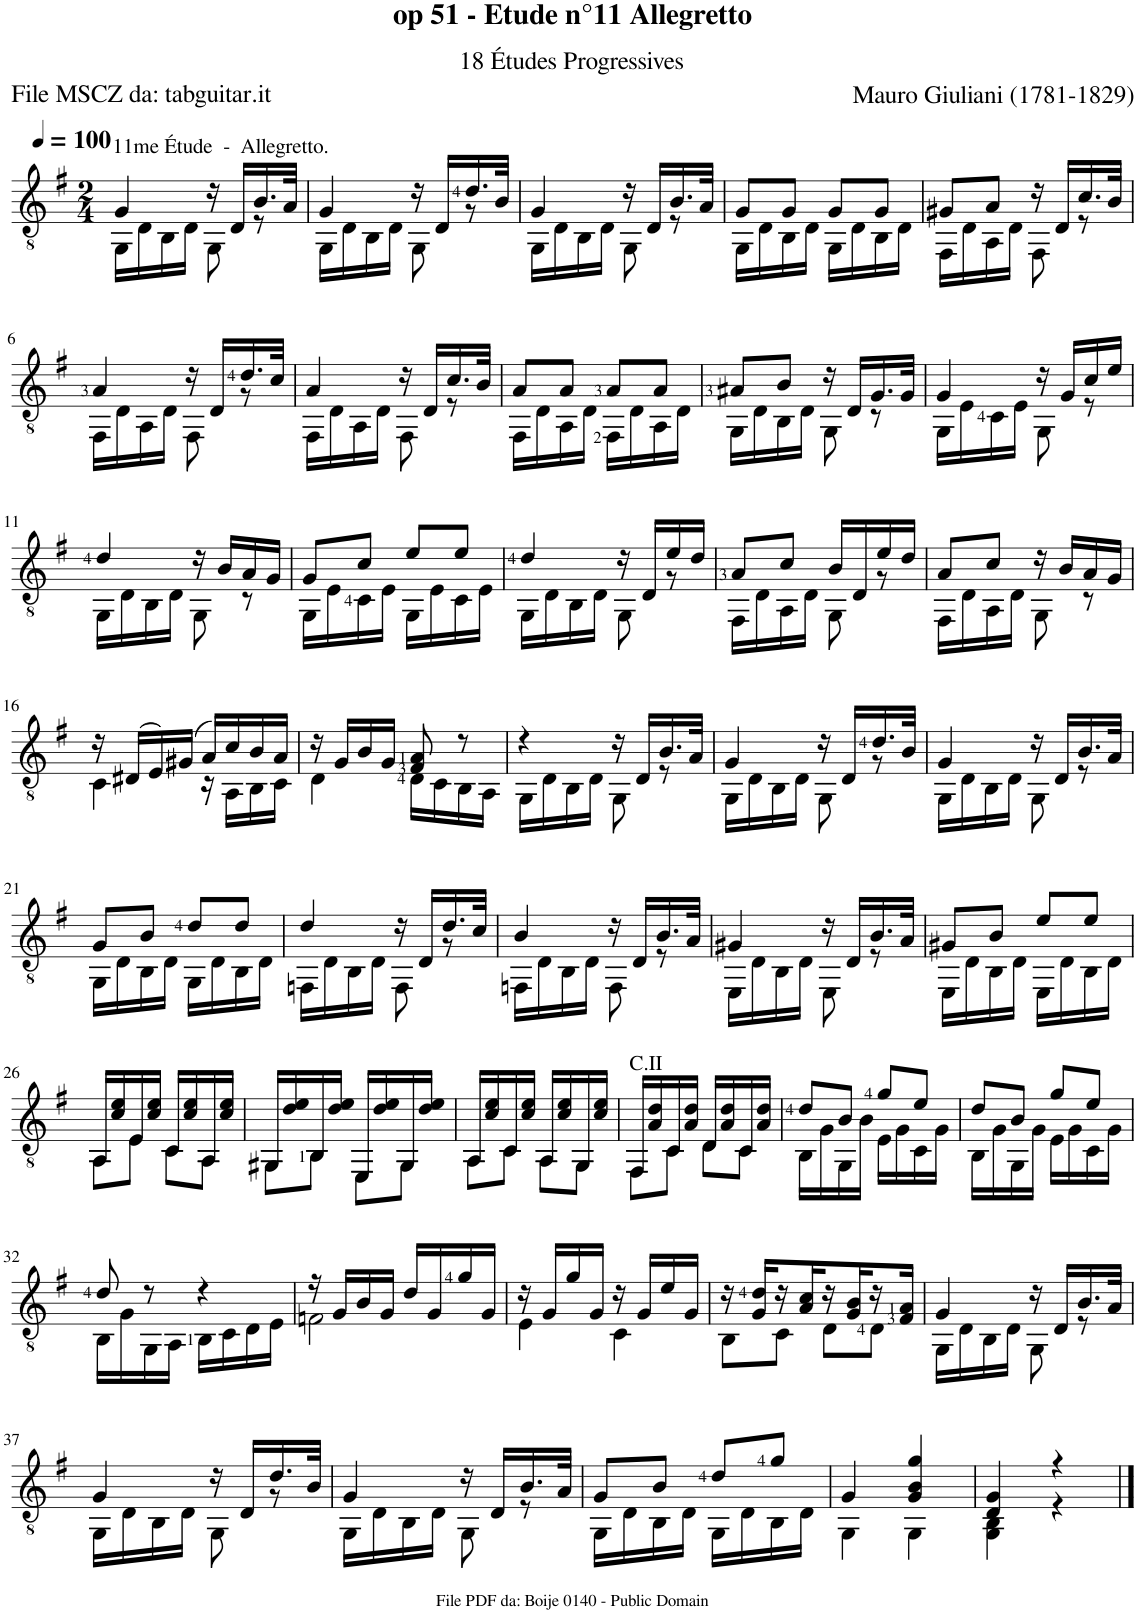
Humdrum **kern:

**kern
*part1
*staff1
*I"Guitar
*I'Guit.
*clefGv2
*k[f#]
*M2/4
*MM100
=1
*^
!LO:TX:a:t=11me Étude  -  Allegretto.	!
4G/	16GG\LL
.	16D\
.	16BB\
.	16D\JJ
16r	8GG\
16D/LL	.
16.B/	8r
32A/JJk	.
=2	=2
4G/	16GG\LL
.	16D\
.	16BB\
.	16D\JJ
16r	8GG\
16D/LL	.
16.d/	8r
32B/JJk	.
=3	=3
4G/	16GG\LL
.	16D\
.	16BB\
.	16D\JJ
16r	8GG\
16D/LL	.
16.B/	8r
32A/JJk	.
=4	=4
8G/L	16GG\LL
.	16D\
8G/J	16BB\
.	16D\JJ
8G/L	16GG\LL
.	16D\
8G/J	16BB\
.	16D\JJ
=5	=5
8G#X/L	16FF#\LL
.	16D\
8A/J	16AA\
.	16D\JJ
16r	8FF#\
16D/LL	.
16.c/	8r
32B/JJk	.
!!LO:LB:g=z	!!
=6	=6
4A/	16FF#\LL
.	16D\
.	16AA\
.	16D\JJ
16r	8FF#\
16D/LL	.
16.d/	8r
32c/JJk	.
=7	=7
4A/	16FF#\LL
.	16D\
.	16AA\
.	16D\JJ
16r	8FF#\
16D/LL	.
16.c/	8r
32B/JJk	.
=8	=8
8A/L	16FF#\LL
.	16D\
8A/J	16AA\
.	16D\JJ
8A/L	16FF#\LL
.	16D\
8A/J	16AA\
.	16D\JJ
=9	=9
8A#X/L	16GG\LL
.	16D\
8B/J	16BB\
.	16D\JJ
16r	8GG\
16D/LL	.
16.G/	8r
32G/JJk	.
=10	=10
4G/	16GG\LL
.	16E\
.	16C\
.	16E\JJ
16r	8GG\
16G/LL	.
16c/	8r
16e/JJ	.
!!LO:LB:g=z	!!
=11	=11
4d/	16GG\LL
.	16D\
.	16BB\
.	16D\JJ
16r	8GG\
16B/LL	.
16A/	8r
16G/JJ	.
=12	=12
8G/L	16GG\LL
.	16E\
8c/J	16C\
.	16E\JJ
8e/L	16GG\LL
.	16E\
8e/J	16C\
.	16E\JJ
=13	=13
4d/	16GG\LL
.	16D\
.	16BB\
.	16D\JJ
16r	8GG\
16D/LL	.
16e/	8r
16d/JJ	.
=14	=14
8A/L	16FF#\LL
.	16D\
8c/J	16AA\
.	16D\JJ
16B/LL	8GG\
16D/	.
16e/	8r
16d/JJ	.
=15	=15
8A/L	16FF#\LL
.	16D\
8c/J	16AA\
.	16D\JJ
16r	8GG\
16B/LL	.
16A/	8r
16G/JJ	.
!!LO:LB:g=z	!!
=16	=16
16r	4C\
(16D#X/LL	.
16E/)	.
(16G#X/JJ	.
16A/LL)	16r
16c/	16AA\LL
16B/	16BB\
16A/JJ	16C\JJ
=17	=17
16r	4D\
16G/LL	.
16B/	.
16G/JJ	.
8F#/ 8A/	16D\LL
.	16C\
8r	16BB\
.	16AA\JJ
=18	=18
4r	16GG\LL
.	16D\
.	16BB\
.	16D\JJ
16r	8GG\
16D/LL	.
16.B/	8r
32A/JJk	.
=19	=19
4G/	16GG\LL
.	16D\
.	16BB\
.	16D\JJ
16r	8GG\
16D/LL	.
16.d/	8r
32B/JJk	.
=20	=20
4G/	16GG\LL
.	16D\
.	16BB\
.	16D\JJ
16r	8GG\
16D/LL	.
16.B/	8r
32A/JJk	.
!!LO:LB:g=z	!!
=21	=21
8G/L	16GG\LL
.	16D\
8B/J	16BB\
.	16D\JJ
8d/L	16GG\LL
.	16D\
8d/J	16BB\
.	16D\JJ
=22	=22
4d/	16FFn\LL
.	16D\
.	16BB\
.	16D\JJ
16r	8FF\
16D/LL	.
16.d/	8r
32c/JJk	.
=23	=23
4B/	16FFn\LL
.	16D\
.	16BB\
.	16D\JJ
16r	8FF\
16D/LL	.
16.B/	8r
32A/JJk	.
=24	=24
4G#X/	16EE\LL
.	16D\
.	16BB\
.	16D\JJ
16r	8EE\
16D/LL	.
16.B/	8r
32A/JJk	.
=25	=25
8G#X/L	16EE\LL
.	16D\
8B/J	16BB\
.	16D\JJ
8e/L	16EE\LL
.	16D\
8e/J	16BB\
.	16D\JJ
!!LO:LB:g=z	!!
=26	=26
16AA/LL	8AA\L
16c/ 16e/	.
16E/	8E\J
16c/ 16e/JJ	.
16C/LL	8C\L
16c/ 16e/	.
16AA/	8AA\J
16c/ 16e/JJ	.
=27	=27
16GG#X/LL	8GG#\L
16d/ 16e/	.
16BB/	8BB\J
16d/ 16e/JJ	.
16EE/LL	8EE\L
16d/ 16e/	.
16GG#/	8GG#\J
16d/ 16e/JJ	.
=28	=28
16AA/LL	8AA\L
16c/ 16e/	.
16C/	8C\J
16c/ 16e/JJ	.
16AA/LL	8AA\L
16c/ 16e/	.
16GG/	8GG\J
16c/ 16e/JJ	.
=29	=29
!LO:TX:a:t=C.II	!
16FF#/LL	8FF#\L
16A/ 16d/	.
16C/	8C\J
16A/ 16d/JJ	.
16D/LL	8D\L
16A/ 16d/	.
16C/	8C\J
16A/ 16d/JJ	.
=30	=30
8d/L	16BB\LL
.	16G\
8B/J	16GG\
.	16B\JJ
8g/L	16E\LL
.	16G\
8e/J	16C\
.	16G\JJ
=31	=31
8d/L	16BB\LL
.	16G\
8B/J	16GG\
.	16G\JJ
8g/L	16E\LL
.	16G\
8e/J	16C\
.	16G\JJ
!!LO:LB:g=z	!!
=32	=32
8d/	16BB\LL
.	16G\
8r	16GG\
.	16AA\JJ
4r	16BB\LL
.	16C\
.	16D\
.	16E\JJ
=33	=33
16r	2Fn\
16G/LL	.
16B/	.
16G/JJ	.
16d/LL	.
16G/	.
16g/	.
16G/JJ	.
=34	=34
16r	4E\
16G/LL	.
16g/	.
16G/JJ	.
16r	4C\
16G/LL	.
16e/	.
16G/JJ	.
=35	=35
16r	8BB\L
16G/ 16d/LL	.
16r	8C\J
16A/ 16c/L	.
16r	8D\L
16G/ 16B/L	.
16r	8D\J
16F#/ 16A/JL	.
=36	=36
4G/	16GG\LL
.	16D\
.	16BB\
.	16D\JJ
16r	8GG\
16D/LL	.
16.B/	8r
32A/JJk	.
!!LO:LB:g=z	!!
=37	=37
4G/	16GG\LL
.	16D\
.	16BB\
.	16D\JJ
16r	8GG\
16D/LL	.
16.d/	8r
32B/JJk	.
=38	=38
4G/	16GG\LL
.	16D\
.	16BB\
.	16D\JJ
16r	8GG\
16D/LL	.
16.B/	8r
32A/JJk	.
=39	=39
8G/L	16GG\LL
.	16D\
8B/J	16BB\
.	16D\JJ
8d/L	16GG\LL
.	16D\
8g/J	16BB\
.	16D\JJ
=40	=40
4G/	4GG\
4G/ 4B/ 4g/	4GG\
=41	=41
4D/ 4G/	4GG\ 4BB\
4r	4r
*v	*v
==
*-
